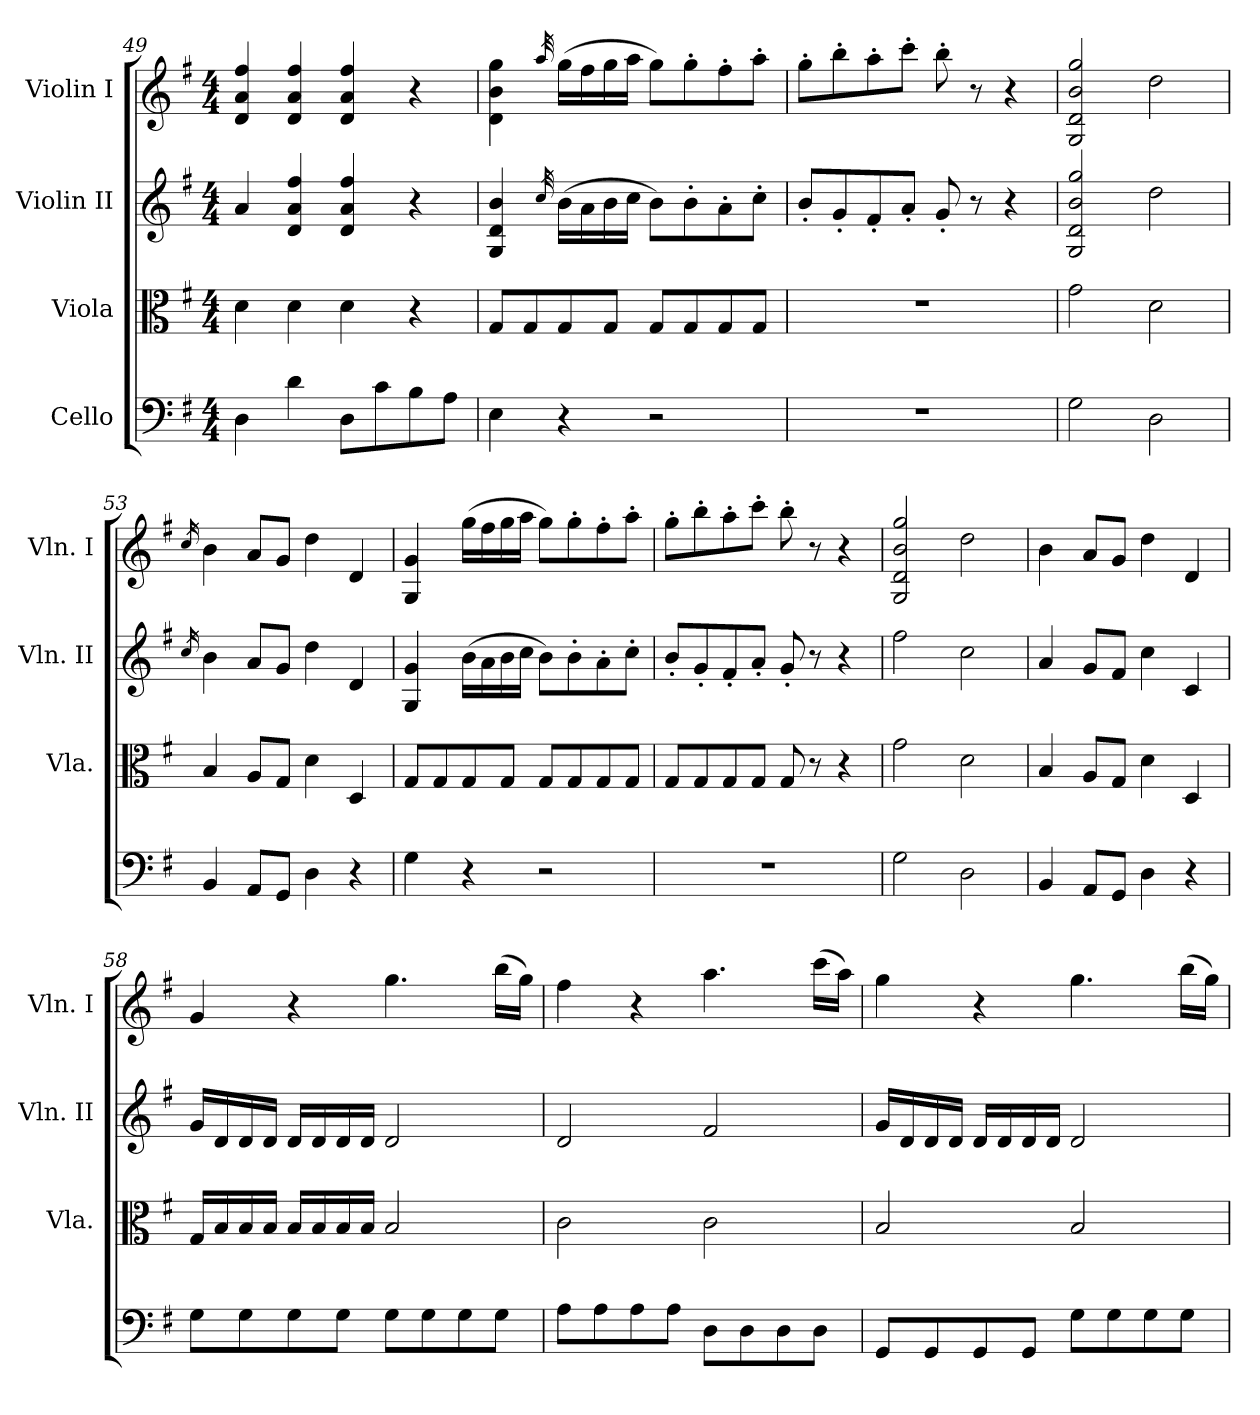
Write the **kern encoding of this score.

**kern	**kern	**kern	**kern
*part4	*part3	*part2	*part1
*staff4	*staff3	*staff2	*staff1
*I"Cello	*I"Viola	*I"Violin II	*I"Violin I
*	*I'Vla.	*I'Vln. II	*I'Vln. I
*clefF4	*clefC3	*clefG2	*clefG2
*k[f#]	*k[f#]	*k[f#]	*k[f#]
*G:	*G:	*G:	*G:
*M4/4	*M4/4	*M4/4	*M4/4
=49	=49	=49	=49
4D\	4d\	4a/	4d/ 4a/ 4ff#/
4d\	4d\	4d/ 4a/ 4ff#/	4d/ 4a/ 4ff#/
8D\L	4d\	4d/ 4a/ 4ff#/	4d/ 4a/ 4ff#/
8c\	.	.	.
8B\	4r	4r	4r
8A\J	.	.	.
=50	=50	=50	=50
4E\	8G/L	4G/ 4d/ 4b/	4d\ 4b\ 4gg\
.	8G/	.	.
.	.	32qcc/	32qaa/
4r	8G/	(16b\LL	(16gg\LL
.	.	16a\	16ff#\
.	8G/J	16b\	16gg\
.	.	16cc\JJ	16aa\JJ
2r	8G/L	8b\L)	8gg\L)
.	8G/	8b'\	8gg'\
.	8G/	8a'\	8ff#'\
.	8G/J	8cc'\J	8aa'\J
=51	=51	=51	=51
1r	1r	8b'/L	8gg'\L
.	.	8g'/	8bb'\
.	.	8f#'/	8aa'\
.	.	8a'/J	8ccc'\J
.	.	8g'/	8bb'\
.	.	8r	8r
.	.	4r	4r
=52	=52	=52	=52
2G\	2g\	2G/ 2d/ 2b/ 2gg/	2G/ 2d/ 2b/ 2gg/
2D\	2d\	2dd\	2dd\
=53	=53	=53	=53
.	.	16qcc/	16qcc/
4BB/	4B/	4b\	4b\
8AA/L	8A/L	8a/L	8a/L
8GG/J	8G/J	8g/J	8g/J
4D\	4d\	4dd\	4dd\
4r	4D/	4d/	4d/
=54	=54	=54	=54
4G\	8G/L	4G/ 4g/	4G/ 4g/
.	8G/	.	.
4r	8G/	(16b\LL	(16gg\LL
.	.	16a\	16ff#\
.	8G/J	16b\	16gg\
.	.	16cc\JJ	16aa\JJ
2r	8G/L	8b\L)	8gg\L)
.	8G/	8b'\	8gg'\
.	8G/	8a'\	8ff#'\
.	8G/J	8cc'\J	8aa'\J
=55	=55	=55	=55
1r	8G/L	8b'/L	8gg'\L
.	8G/	8g'/	8bb'\
.	8G/	8f#'/	8aa'\
.	8G/J	8a'/J	8ccc'\J
.	8G/	8g'/	8bb'\
.	8r	8r	8r
.	4r	4r	4r
=56	=56	=56	=56
2G\	2g\	2ff#\	2G/ 2d/ 2b/ 2gg/
2D\	2d\	2cc\	2dd\
=57	=57	=57	=57
4BB/	4B/	4a/	4b\
8AA/L	8A/L	8g/L	8a/L
8GG/J	8G/J	8f#/J	8g/J
4D\	4d\	4cc\	4dd\
4r	4D/	4c/	4d/
=58	=58	=58	=58
8G\L	16G/LL	16g/LL	4g/
.	16B/	16d/	.
8G\	16B/	16d/	.
.	16B/JJ	16d/JJ	.
8G\	16B/LL	16d/LL	4r
.	16B/	16d/	.
8G\J	16B/	16d/	.
.	16B/JJ	16d/JJ	.
8G\L	2B/	2d/	4.gg\
8G\	.	.	.
8G\	.	.	.
8G\J	.	.	(16bb\LL
.	.	.	16gg\JJ)
=59	=59	=59	=59
8A\L	2c\	2d/	4ff#\
8A\	.	.	.
8A\	.	.	4r
8A\J	.	.	.
8D\L	2c\	2f#/	4.aa\
8D\	.	.	.
8D\	.	.	.
8D\J	.	.	(16ccc\LL
.	.	.	16aa\JJ)
=60	=60	=60	=60
8GG/L	2B/	16g/LL	4gg\
.	.	16d/	.
8GG/	.	16d/	.
.	.	16d/JJ	.
8GG/	.	16d/LL	4r
.	.	16d/	.
8GG/J	.	16d/	.
.	.	16d/JJ	.
8G\L	2B/	2d/	4.gg\
8G\	.	.	.
8G\	.	.	.
8G\J	.	.	(16bb\LL
.	.	.	16gg\JJ)
=	=	=	=
*-	*-	*-	*-
